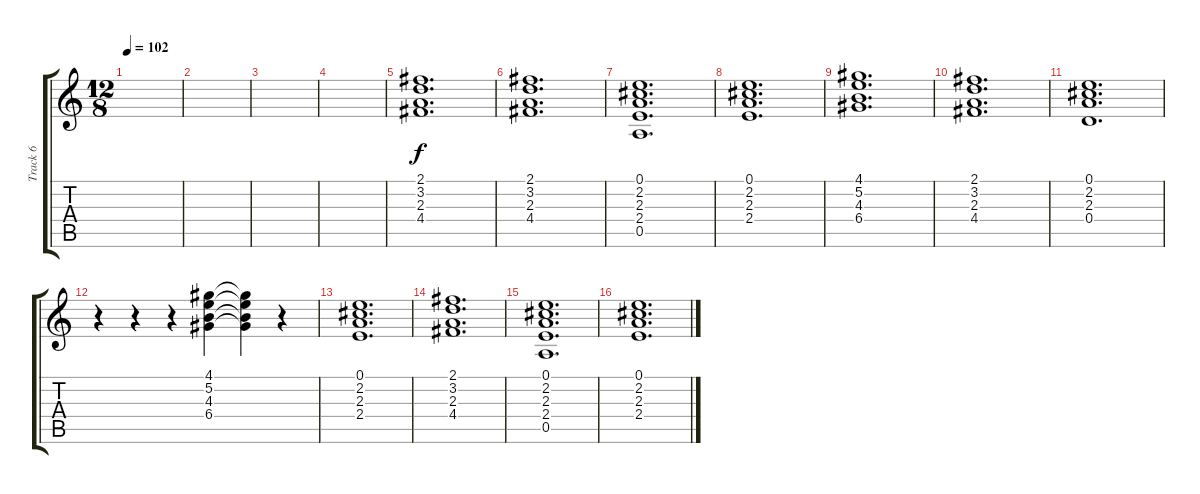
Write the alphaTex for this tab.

\track ("Track 6" "Track 6") {instrument electricguitarjazz}
\staff {score tabs}
\tuning (E4 B3 G3 D3 A2 E2) {hide}
\ts (12 8)
\tempo 102
\clef g2
\ks c
|
|
|
|
(2.1 3.2 2.3 4.4).1{d} |
(2.1 3.2 2.3 4.4).1{d} |
(0.1 2.2 2.3 2.4 0.5).1{d} |
(0.1 2.2 2.3 2.4).1{d} |
(4.1 5.2 4.3 6.4).1{d} |
(2.1 3.2 2.3 4.4).1{d} |
(0.1 2.2 2.3 0.4).1{d} |
r.4 r.4 r.4 (4.1 5.2 4.3 6.4).4 (4.1{t} 5.2{t} 4.3{t} 6.4{t}).4 r.4 |
(0.1 2.2 2.3 2.4).1{d} |
(2.1 3.2 2.3 4.4).1{d} |
(0.1 2.2 2.3 2.4 0.5).1{d} |
(0.1 2.2 2.3 2.4).1{d}
